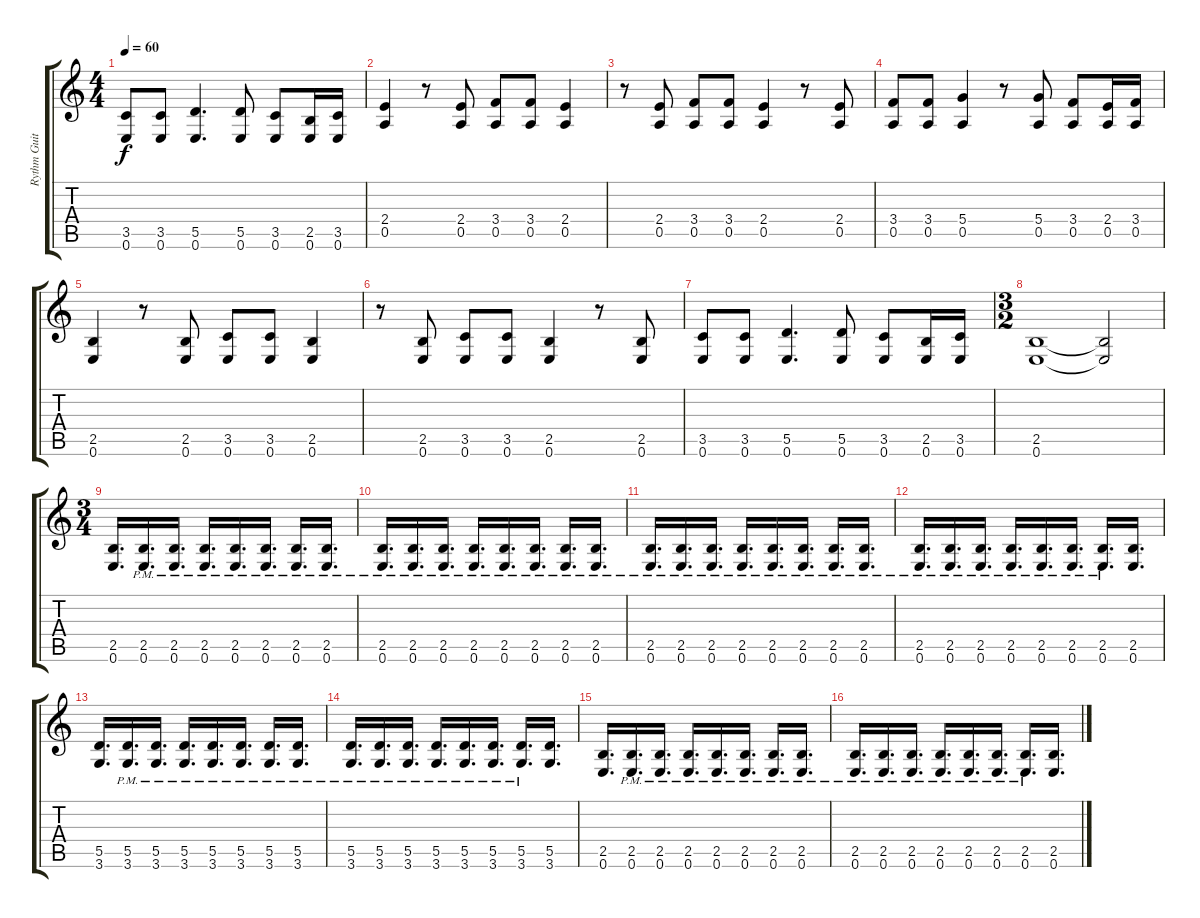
\track ("Rythm Guitar" "Rythm Guit") {instrument distortionguitar}
\staff {score tabs}
\tuning (E4 B3 G3 D3 A2 E2) {hide}
\ts (4 4)
\tempo 60
\clef g2
\ks c
(3.5 0.6).8{dy f} (3.5 0.6).8 (5.5 0.6).4{d} (5.5 0.6).8 (3.5 0.6).8 (2.5 0.6).16 (3.5 0.6).16 |
(2.4 0.5).4 r.8 (2.4 0.5).8 (3.4 0.5).8 (3.4 0.5).8 (2.4 0.5).4 |
r.8 (2.4 0.5).8 (3.4 0.5).8 (3.4 0.5).8 (2.4 0.5).4 r.8 (2.4 0.5).8 |
(3.4 0.5).8 (3.4 0.5).8 (5.4 0.5).4 r.8 (5.4 0.5).8 (3.4 0.5).8 (2.4 0.5).16 (3.4 0.5).16 |
(2.5 0.6).4 r.8 (2.5 0.6).8 (3.5 0.6).8 (3.5 0.6).8 (2.5 0.6).4 |
r.8 (2.5 0.6).8 (3.5 0.6).8 (3.5 0.6).8 (2.5 0.6).4 r.8 (2.5 0.6).8 |
(3.5 0.6).8 (3.5 0.6).8 (5.5 0.6).4{d} (5.5 0.6).8 (3.5 0.6).8 (2.5 0.6).16 (3.5 0.6).16 |
\ts (3 2)
(2.5 0.6).1 (2.5{t} 0.6{t}).2 |
\ts (3 4)
(2.5 0.6).16{d} (2.5{pm} 0.6{pm}).16{d} (2.5{pm} 0.6{pm}).16{d} (2.5{pm} 0.6{pm}).16{d} (2.5{pm} 0.6{pm}).16{d} (2.5{pm} 0.6{pm}).16{d} (2.5{pm} 0.6{pm}).16{d} (2.5{pm} 0.6{pm}).16{d} |
(2.5{pm} 0.6{pm}).16{d} (2.5{pm} 0.6{pm}).16{d} (2.5{pm} 0.6{pm}).16{d} (2.5{pm} 0.6{pm}).16{d} (2.5{pm} 0.6{pm}).16{d} (2.5{pm} 0.6{pm}).16{d} (2.5{pm} 0.6{pm}).16{d} (2.5{pm} 0.6{pm}).16{d} |
(2.5{pm} 0.6{pm}).16{d} (2.5{pm} 0.6{pm}).16{d} (2.5{pm} 0.6{pm}).16{d} (2.5{pm} 0.6{pm}).16{d} (2.5{pm} 0.6{pm}).16{d} (2.5{pm} 0.6{pm}).16{d} (2.5{pm} 0.6{pm}).16{d} (2.5{pm} 0.6{pm}).16{d} |
(2.5{pm} 0.6{pm}).16{d} (2.5{pm} 0.6{pm}).16{d} (2.5{pm} 0.6{pm}).16{d} (2.5{pm} 0.6{pm}).16{d} (2.5{pm} 0.6{pm}).16{d} (2.5{pm} 0.6{pm}).16{d} (2.5{pm} 0.6{pm}).16{d} (2.5 0.6).16{d} |
(5.5 3.6).16{d} (5.5{pm} 3.6{pm}).16{d} (5.5{pm} 3.6{pm}).16{d} (5.5{pm} 3.6{pm}).16{d} (5.5{pm} 3.6{pm}).16{d} (5.5{pm} 3.6{pm}).16{d} (5.5{pm} 3.6{pm}).16{d} (5.5{pm} 3.6{pm}).16{d} |
(5.5{pm} 3.6{pm}).16{d} (5.5{pm} 3.6{pm}).16{d} (5.5{pm} 3.6{pm}).16{d} (5.5{pm} 3.6{pm}).16{d} (5.5{pm} 3.6{pm}).16{d} (5.5{pm} 3.6{pm}).16{d} (5.5{pm} 3.6{pm}).16{d} (5.5 3.6).16{d} |
(2.5 0.6).16{d} (2.5{pm} 0.6{pm}).16{d} (2.5{pm} 0.6{pm}).16{d} (2.5{pm} 0.6{pm}).16{d} (2.5{pm} 0.6{pm}).16{d} (2.5{pm} 0.6{pm}).16{d} (2.5{pm} 0.6{pm}).16{d} (2.5{pm} 0.6{pm}).16{d} |
(2.5{pm} 0.6{pm}).16{d} (2.5{pm} 0.6{pm}).16{d} (2.5{pm} 0.6{pm}).16{d} (2.5{pm} 0.6{pm}).16{d} (2.5{pm} 0.6{pm}).16{d} (2.5{pm} 0.6{pm}).16{d} (2.5{pm} 0.6{pm}).16{d} (2.5 0.6).16{d}
